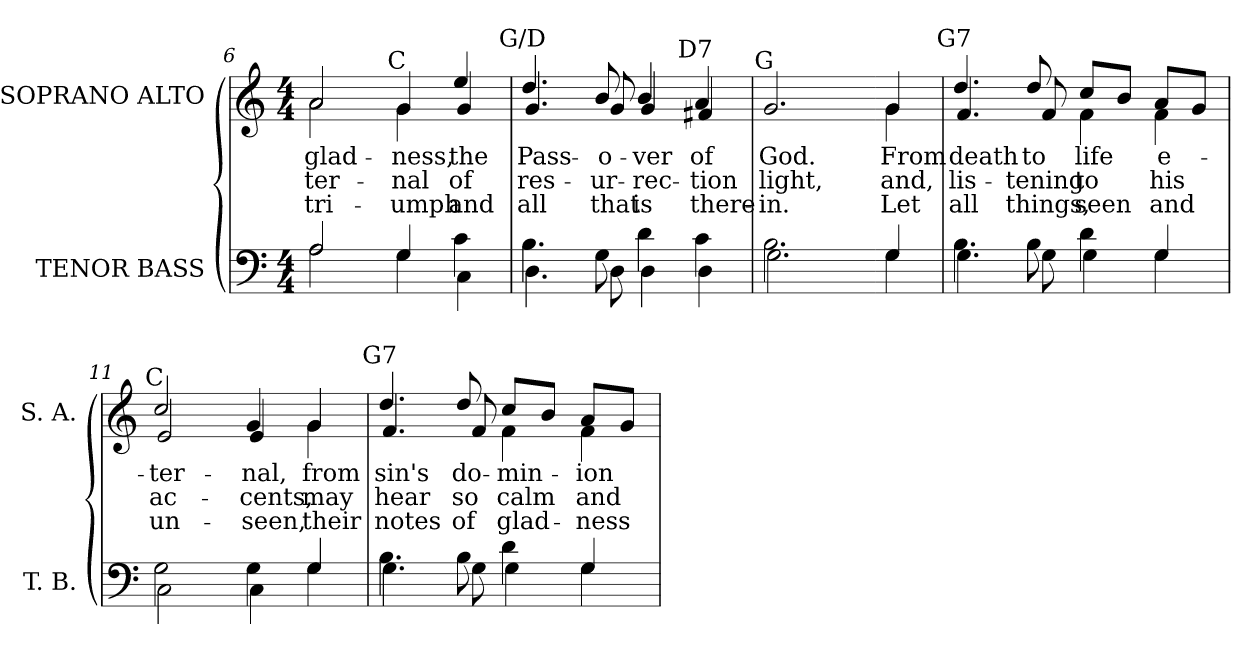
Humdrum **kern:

**kern	**kern	**text	**text	**text
*part2	*part1	*part1	*part1	*part1
*staff2	*staff1	*staff1	*staff1	*staff1
*I"TENOR BASS	*I"SOPRANO ALTO	*	*	*
*I'T. B.	*I'S. A.	*	*	*
*clefF4	*clefG2	*	*	*
*k[]	*k[]	*	*	*
*C:	*C:	*	*	*
*M4/4	*M4/4	*	*	*
=6	=6	=6	=6	=6
*^	*	*	*	*
!	!	!LO:TX:a:cj:t=F	!	!	!
!	!	!	!LO:LY:b:color=#000000	!LO:LY:b:color=#000000	!LO:LY:b:color=#000000
*	*	*^	*	*	*
2Ai/	2Ai\	2ai/	2ai\	glad-	-ter-	tri-
!	!	!LO:TX:a:cj:t=C	!	!	!	!
!	!	!	!	!LO:LY:b:color=#000000	!LO:LY:b:color=#000000	!LO:LY:b:color=#000000
4Gi/	4Gi\	4gi/	4gi\	-ness,	-nal	-umph
!	!	!	!	!LO:LY:b:color=#000000	!LO:LY:b:color=#000000	!LO:LY:b:color=#000000
4ci\	4Ci\	4eei/	4gi/	the	of	and
=7	=7	=7	=7	=7	=7	=7
!	!	!LO:TX:a:cj:t=G/D	!	!	!	!
!	!	!	!	!LO:LY:b:color=#000000	!LO:LY:b:color=#000000	!LO:LY:b:color=#000000
4.Bi\	4.Di\	4.ddi/	4.gi/	Pass-	res-	all
!	!	!	!	!LO:LY:b:color=#000000	!LO:LY:b:color=#000000	!LO:LY:b:color=#000000
8Gi\	8Di\	8bi/	8gi/	-o-	-ur-	that
!	!	!	!	!LO:LY:b:color=#000000	!LO:LY:b:color=#000000	!LO:LY:b:color=#000000
4di\	4Di\	4bi/	4gi/	-ver	-rec-	is
!	!	!LO:TX:a:cj:t=D7	!	!	!	!
!	!	!	!	!LO:LY:b:color=#000000	!LO:LY:b:color=#000000	!LO:LY:b:color=#000000
4ci\	4Di\	4ai/	4f#Xi/	of	-tion	there-
=8	=8	=8	=8	=8	=8	=8
!	!	!LO:TX:a:cj:t=G	!	!	!	!
!	!	!	!	!LO:LY:b:color=#000000	!LO:LY:b:color=#000000	!LO:LY:b:color=#000000
2.Bi\	2.Gi\	2.gi/	2.gi\yy	God.	light,	-in.
!!LO:LB:g=z	!!
=9-	=9-	=9-	=9-	=9-	=9-	=9-
!	!	!	!	!LO:LY:b:color=#000000	!LO:LY:b:color=#000000	!LO:LY:b:color=#000000
4Gi/	4Gi\	4gi/	4gi\	From	and,	Let
=10	=10	=10	=10	=10	=10	=10
!	!	!LO:TX:a:cj:t=G7	!	!	!	!
!	!	!	!	!LO:LY:b:color=#000000	!LO:LY:b:color=#000000	!LO:LY:b:color=#000000
4.Bi\	4.Gi\	4.ddi/	4.fi/	death	lis-	all
!	!	!	!	!LO:LY:b:color=#000000	!LO:LY:b:color=#000000	!LO:LY:b:color=#000000
8Bi\	8Gi\	8ddi/	8fi/	to	-tening	things,
!	!	!	!	!LO:LY:b:color=#000000	!LO:LY:b:color=#000000	!LO:LY:b:color=#000000
4di\	4Gi\	8cci/L	4fi\	life	to	seen
.	.	8bi/J	.	.	.	.
!	!	!	!	!LO:LY:b:color=#000000	!LO:LY:b:color=#000000	!LO:LY:b:color=#000000
4Gi/	4Gi\	8ai/L	4fi\	e-	his	and
.	.	8gi/J	.	.	.	.
=11	=11	=11	=11	=11	=11	=11
!	!	!LO:TX:a:cj:t=C	!	!	!	!
!	!	!	!	!LO:LY:b:color=#000000	!LO:LY:b:color=#000000	!LO:LY:b:color=#000000
2Gi\	2Ci\	2cci/	2ei/	-ter-	ac-	un-
!	!	!	!	!LO:LY:b:color=#000000	!LO:LY:b:color=#000000	!LO:LY:b:color=#000000
4Gi\	4Ci\	4gi/	4ei/	-nal,	-cents,	-seen,
!	!	!	!	!LO:LY:b:color=#000000	!LO:LY:b:color=#000000	!LO:LY:b:color=#000000
4Gi/	4Gi\	4gi/	4gi\	from	may	their
=12	=12	=12	=12	=12	=12	=12
!	!	!LO:TX:a:cj:t=G7	!	!	!	!
!	!	!	!	!LO:LY:b:color=#000000	!LO:LY:b:color=#000000	!LO:LY:b:color=#000000
4.Bi\	4.Gi\	4.ddi/	4.fi/	sin's	hear	notes
!	!	!	!	!LO:LY:b:color=#000000	!LO:LY:b:color=#000000	!LO:LY:b:color=#000000
8Bi\	8Gi\	8ddi/	8fi/	do-	so	of
!	!	!	!	!LO:LY:b:color=#000000	!LO:LY:b:color=#000000	!LO:LY:b:color=#000000
4di\	4Gi\	8cci/L	4fi\	-min-	calm	glad-
.	.	8bi/J	.	.	.	.
!	!	!	!	!LO:LY:b:color=#000000	!LO:LY:b:color=#000000	!LO:LY:b:color=#000000
4Gi/	4Gi\	8ai/L	4fi\	-ion	and	-ness
.	.	8gi/J	.	.	.	.
*v	*v	*	*	*	*	*
*	*v	*v	*	*	*
=	=	=	=	=
*-	*-	*-	*-	*-
